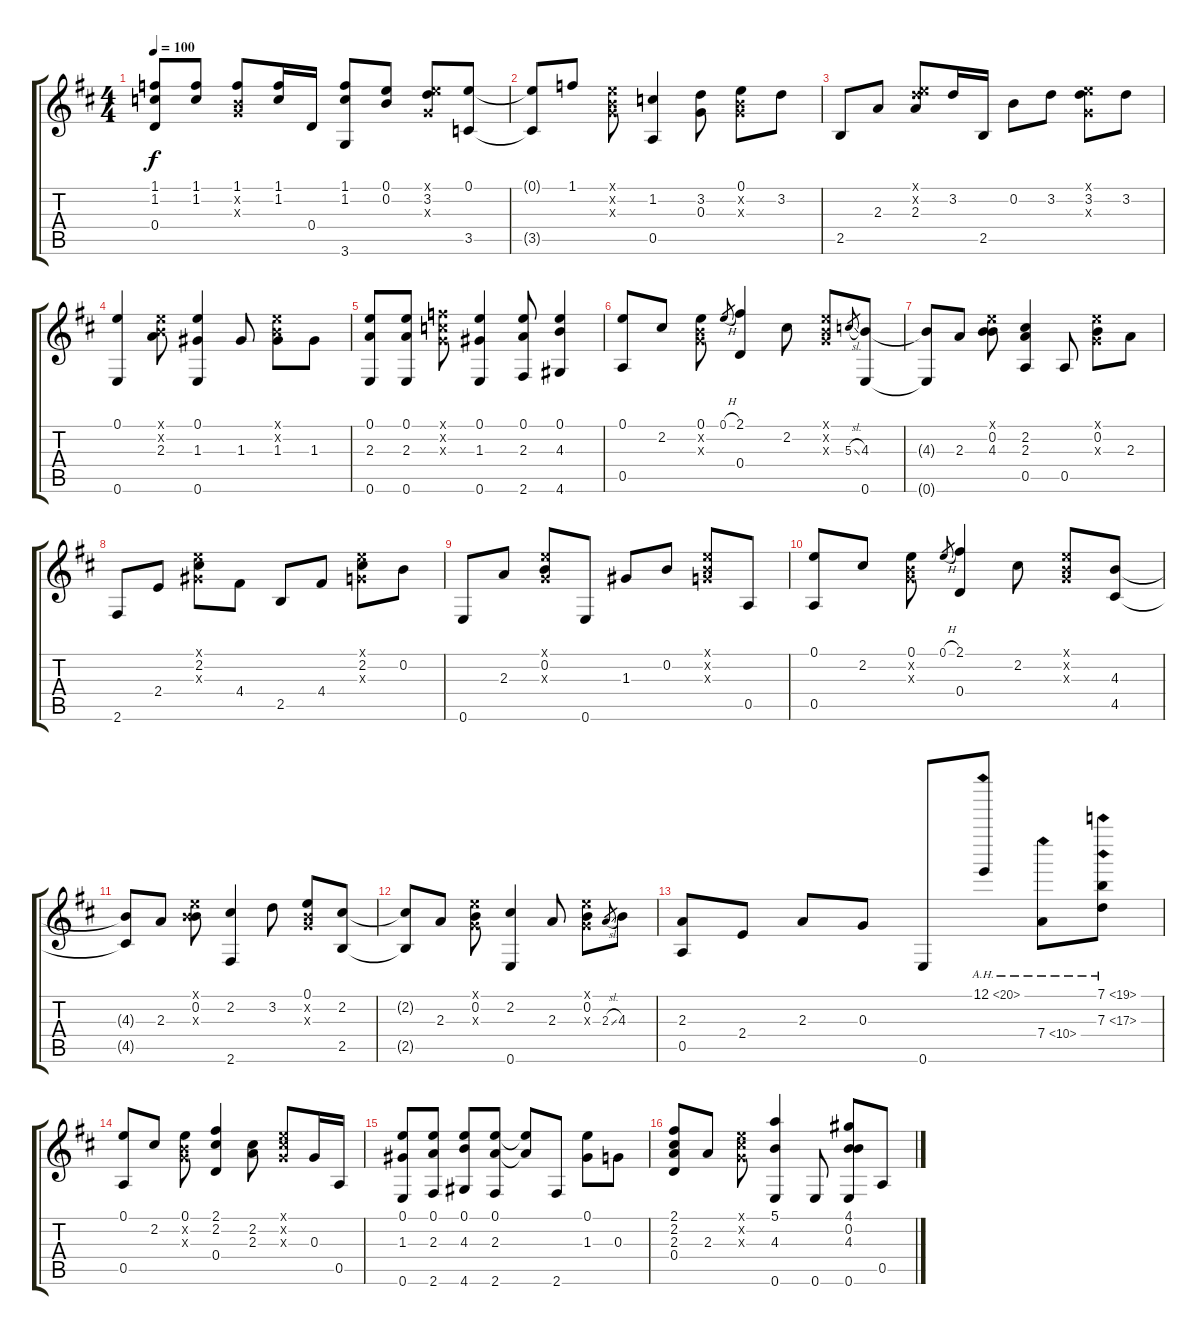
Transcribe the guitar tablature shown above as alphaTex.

\track "" {instrument acousticguitarsteel}
\staff {score tabs}
\tuning (E4 B3 G3 D3 A2 E2) {hide}
\ts (4 4)
\tempo 100
\clef g2
\ks d
(1.1 1.2 0.4).8{dy f} (1.1 1.2).8 (1.1 0.2{x} 0.3{x}).8 (1.1 1.2).16 0.4.16 (1.1 1.2 3.6).8 (0.1 0.2).8 (0.1{x} 3.2 0.3{x}).8 (0.1 3.5).8 |
(0.1{t} 3.5{t}).8 1.1.8 (0.1{x} 0.2{x} 0.3{x}).8 (1.2 0.5).4 (3.2 0.3).8 (0.1 0.2{x} 0.3{x}).8 3.2.8 |
2.5.8 2.3.8 (0.1{x} 3.2{x} 2.3).8 3.2.16 2.5.16 0.2.8 3.2.8 (0.1{x} 3.2 0.3{x}).8 3.2.8 |
(0.1 0.6).4 (0.1{x} 0.2{x} 2.3).8 (0.1 1.3 0.6).4 1.3.8 (0.1{x} 0.2{x} 1.3).8 1.3.8 |
(0.1 2.3 0.6).8 (0.1 2.3 0.6).8 (1.1{x} 1.2{x} 0.3{x}).8 (0.1 1.3 0.6).4 (0.1 2.3 2.6).8 (0.1 4.3 4.6).4 |
(0.1 0.5).8 2.2.8 (0.1 0.2{x} 0.3{x}).8 0.1{h}.8{gr} (2.1 0.4).4 2.2.8 (0.1{x} 0.2{x} 0.3{x}).8 5.3{sl}.8{gr} (4.3 0.6).8 |
(4.3{t} 0.6{t}).8 2.3.8 (0.1{x} 0.2 4.3).8 (2.2 2.3 0.5).4 0.5.8 (0.1{x} 0.2 0.3{x}).8 2.3.8 |
2.6.8 2.4.8 (0.1{x} 2.2 1.3{x}).8 4.4.8 2.5.8 4.4.8 (0.1{x} 2.2 0.3{x}).8 0.2.8 |
0.6.8 2.3.8 (0.1{x} 0.2 0.3{x}).8 0.6.8 1.3.8 0.2.8 (0.1{x} 0.2{x} 0.3{x}).8 0.5.8 |
(0.1 0.5).8 2.2.8 (0.1 0.2{x} 0.3{x}).8 0.1{h}.8{gr} (2.1 0.4).4 2.2.8 (0.1{x} 0.2{x} 0.3{x}).8 (4.3 4.5).8 |
(4.3{t} 4.5{t}).8 2.3.8 (0.1{x} 0.2 4.3{x}).8 (2.2 2.6).4 3.2.8 (0.1 0.2{x} 0.3{x}).8 (2.2 2.5).8 |
(2.2{t} 2.5{t}).8 2.3.8 (0.1{x} 0.2 0.3{x}).8 (2.2 0.6).4 2.3.8 (0.1{x} 0.2 0.3{x}).8 2.3{sl}.8{gr} 4.3.8 |
(2.3 0.5).8 2.4.8 2.3.8 0.3.8 0.6.8 12.1{ah 8}.8 7.4{ah 3}.8 (7.1{ah 12} 7.3{ah 10}).8 |
(0.1 0.5).8 2.2.8 (0.1 0.2{x} 0.3{x}).8 (2.1 2.2 0.4).4 (2.2 2.3).8 (0.1{x} 2.2{x} 0.3{x}).8 0.3.16 0.5.16 |
(0.1 1.3 0.6).8 (0.1 2.3 2.6).8 (0.1 4.3 4.6).8 (0.1 2.3 2.6).8 (0.1{t} 2.3{t}).8 2.6.8 (0.1 1.3).8 0.3.8 |
(2.1 2.2 2.3 0.4).8 2.3.8 (0.1{x} 2.2{x} 0.3{x}).8 (5.1 4.3 0.6).4 0.6.8 (4.1 0.2 4.3 0.6).8 0.5.8
